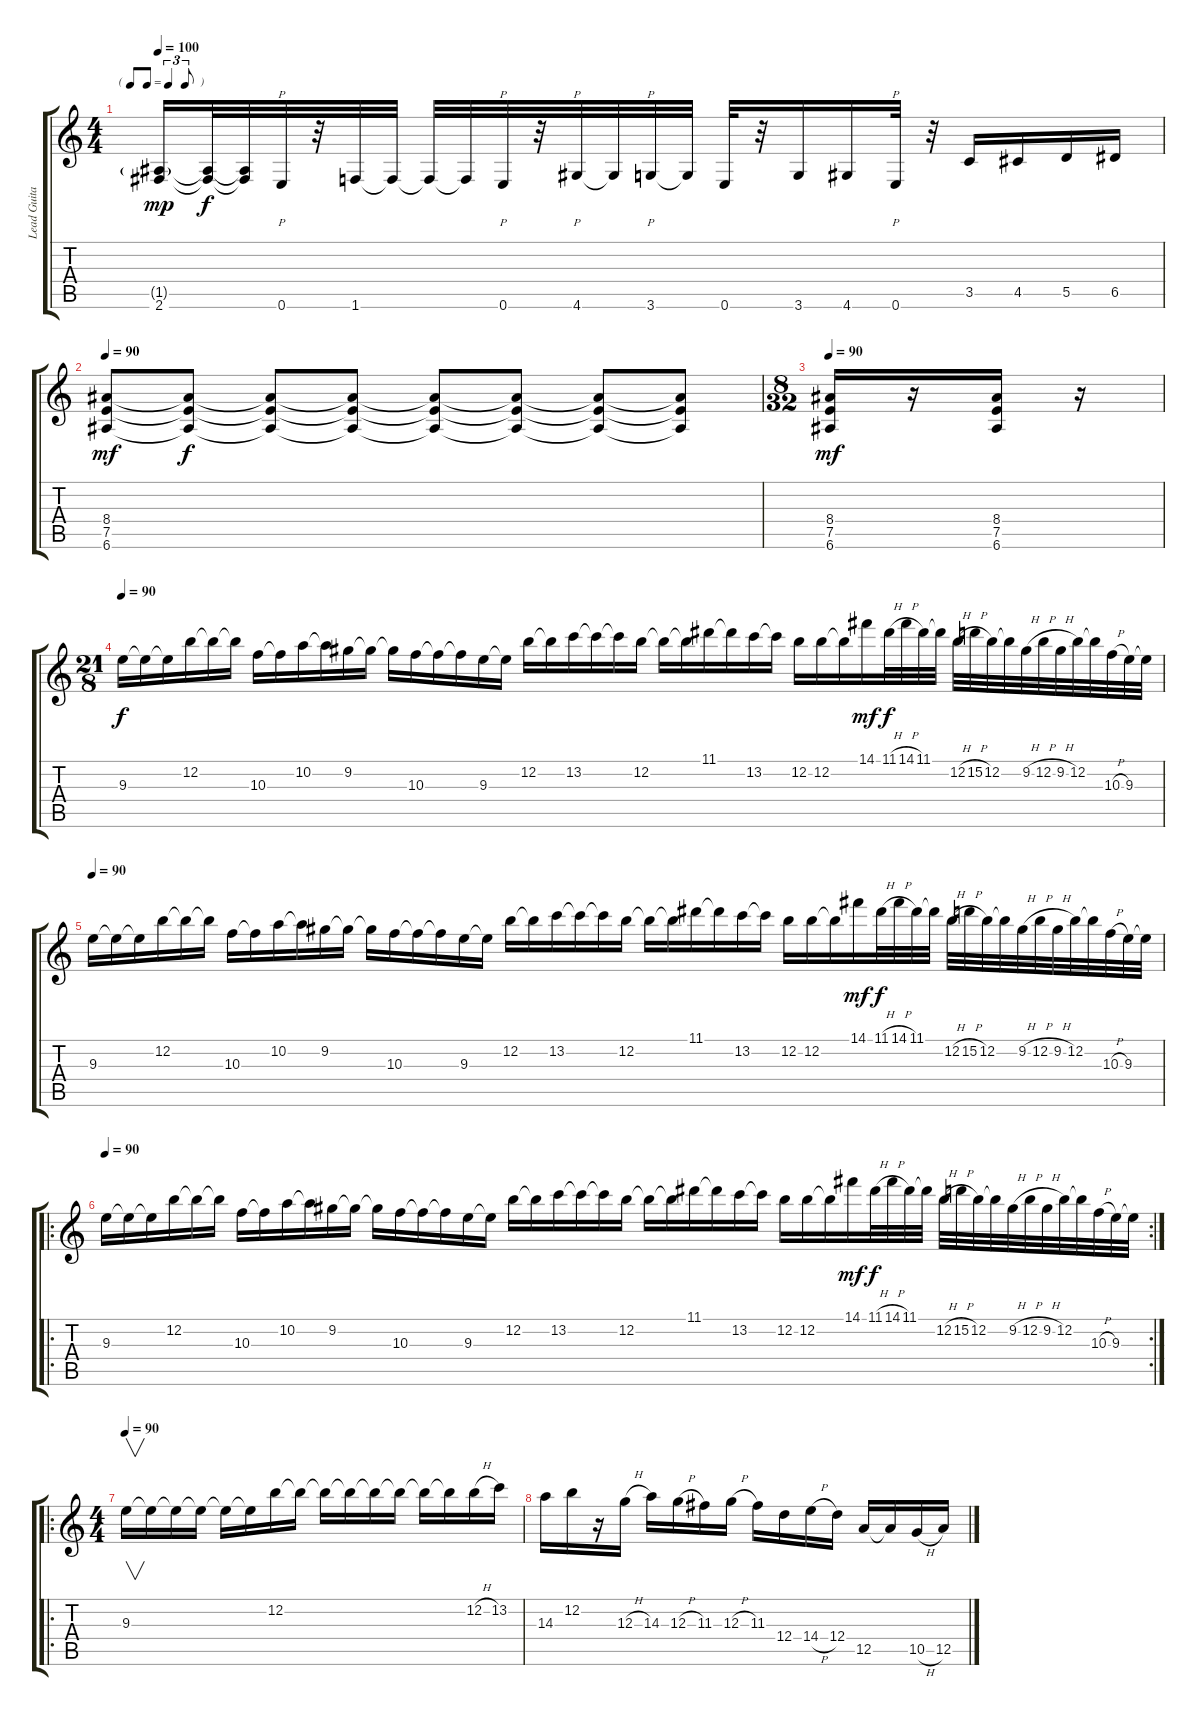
\track ("Lead Guitar" "Lead Guita") {instrument overdrivenguitar}
\staff {score tabs}
\tuning (E4 B3 G3 D3 A2 E2) {hide}
\ts (4 4)
\tf triplet8th
\tempo 100
\clef g2
\ks c
(1.5{g} 2.6).16{dy mp balance 10 instrument overdrivenguitar} (1.5{t} 2.6{t}).32{dy f} (1.5{t} 2.6{t}).32 0.6.32{p} r.32 1.6.32 1.6{t}.32 1.6{t}.32 1.6{t}.32 0.6.32{p} r.32 4.6.32{p} 4.6{t}.32 3.6.32{p} 3.6{t}.32 0.6.32 r.32 3.6.16 4.6.16 0.6.32{p} r.32 3.5.16 4.5.16 5.5.16 6.5.16 |
\tempo 90
(8.4 7.5 6.6).8{dy mf} (8.4{t} 7.5{t} 6.6{t}).8{dy f volume 15} (8.4{t} 7.5{t} 6.6{t}).8{volume 14} (8.4{t} 7.5{t} 6.6{t}).8{volume 13} (8.4{t} 7.5{t} 6.6{t}).8{volume 12} (8.4{t} 7.5{t} 6.6{t}).8{volume 11} (8.4{t} 7.5{t} 6.6{t}).8{volume 10} (8.4{t} 7.5{t} 6.6{t}).8{volume 8} |
\ts (8 32)
\tempo 90
(8.4 7.5 6.6).16{dy mf volume 16} r.16 (8.4 7.5 6.6).16 r.16 |
\ts (21 8)
\tempo 90
9.3.16{dy f volume 15} 9.3{t}.16 9.3{t}.16 12.2.16 12.2{t}.16 12.2{t}.16 10.3.16 10.3{t}.16 10.2.16 10.2{t}.16 9.2.16 9.2{t}.16 9.2{t}.16 10.3.16 10.3{t}.16 10.3{t}.16 9.3.16 9.3{t}.16 12.2.16 12.2{t}.16 13.2.16 13.2{t}.16 13.2{t}.16 12.2.16 12.2{t}.16 12.2{t}.16 11.1.16 11.1{t}.16 13.2.16 13.2{t}.16 12.2.16 12.2.16 12.2{t}.16 14.1.16{dy mf} 11.1{h}.32{dy f} 14.1{h}.32 11.1.32 11.1{t}.32 12.2{h}.32 15.2{h}.32 12.2.32 12.2{t}.32 9.2{h}.32 12.2{h}.32 9.2{h}.32 12.2.32 12.2{t}.32 10.3{h}.32 9.3.32 9.3{t}.32 |
\tempo 90
9.3.16{volume 15} 9.3{t}.16 9.3{t}.16 12.2.16 12.2{t}.16 12.2{t}.16 10.3.16 10.3{t}.16 10.2.16 10.2{t}.16 9.2.16 9.2{t}.16 9.2{t}.16 10.3.16 10.3{t}.16 10.3{t}.16 9.3.16 9.3{t}.16 12.2.16 12.2{t}.16 13.2.16 13.2{t}.16 13.2{t}.16 12.2.16 12.2{t}.16 12.2{t}.16 11.1.16 11.1{t}.16 13.2.16 13.2{t}.16 12.2.16 12.2.16 12.2{t}.16 14.1.16{dy mf} 11.1{h}.32{dy f} 14.1{h}.32 11.1.32 11.1{t}.32 12.2{h}.32 15.2{h}.32 12.2.32 12.2{t}.32 9.2{h}.32 12.2{h}.32 9.2{h}.32 12.2.32 12.2{t}.32 10.3{h}.32 9.3.32 9.3{t}.32 |
\ro
\rc 2
\tempo 90
9.3.16{volume 15} 9.3{t}.16 9.3{t}.16 12.2.16 12.2{t}.16 12.2{t}.16 10.3.16 10.3{t}.16 10.2.16 10.2{t}.16 9.2.16 9.2{t}.16 9.2{t}.16 10.3.16 10.3{t}.16 10.3{t}.16 9.3.16 9.3{t}.16 12.2.16 12.2{t}.16 13.2.16 13.2{t}.16 13.2{t}.16 12.2.16 12.2{t}.16 12.2{t}.16 11.1.16 11.1{t}.16 13.2.16 13.2{t}.16 12.2.16 12.2.16 12.2{t}.16 14.1.16{dy mf} 11.1{h}.32{dy f} 14.1{h}.32 11.1.32 11.1{t}.32 12.2{h}.32 15.2{h}.32 12.2.32 12.2{t}.32 9.2{h}.32 12.2{h}.32 9.2{h}.32 12.2.32 12.2{t}.32 10.3{h}.32 9.3.32 9.3{t}.32 |
\ro
\ts (4 4)
\tempo 90
9.3.16{v} 9.3{t}.16 9.3{t}.16 9.3{t}.16 9.3{t}.16 9.3{t}.16 12.2.16 12.2{t}.16 12.2{t}.16 12.2{t}.16 12.2{t}.16 12.2{t}.16 12.2{t}.16 12.2{t}.16 12.2{h}.16 13.2.16 |
14.3.16 12.2.16 r.16 12.3{h}.16 14.3.16 12.3{h}.16 11.3.16 12.3{h}.16 11.3.16 12.4.16 14.4{h}.16 12.4.16 12.5.16 12.5{t}.16 10.5{h}.16 12.5.16
